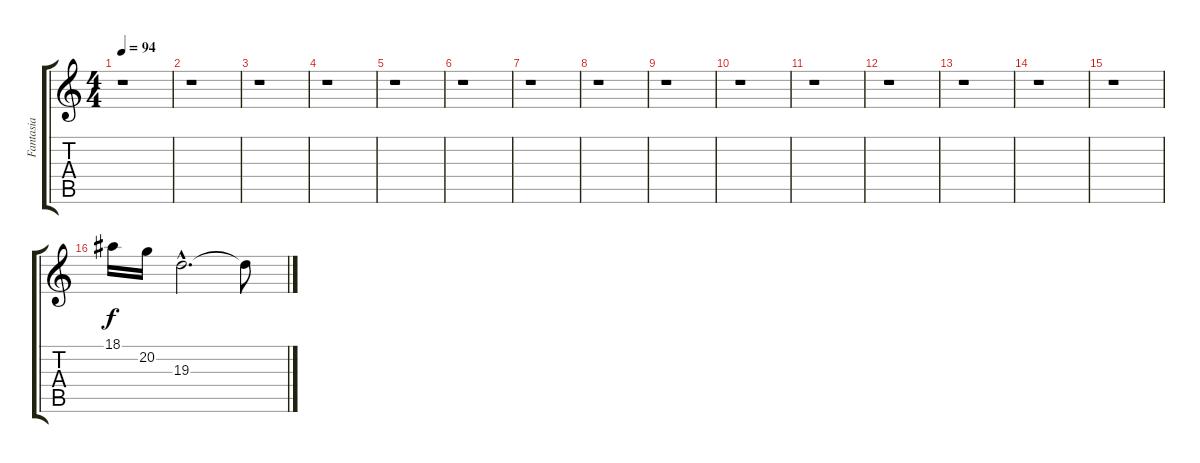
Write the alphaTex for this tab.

\track ("Fantasia" "Fantasia") {instrument clarinet}
\staff {score tabs}
\tuning (E4 B3 G3 D3 A2 E2) {hide}
\ts (4 4)
\tempo 94
\clef g2
\ks c
r.1{dy f} |
r.1 |
r.1 |
r.1 |
r.1 |
r.1 |
r.1 |
r.1 |
r.1 |
r.1 |
r.1 |
r.1 |
r.1 |
r.1 |
r.1 |
18.1.16 20.2.16 19.3{hac}.2{d} 19.3{t}.8
